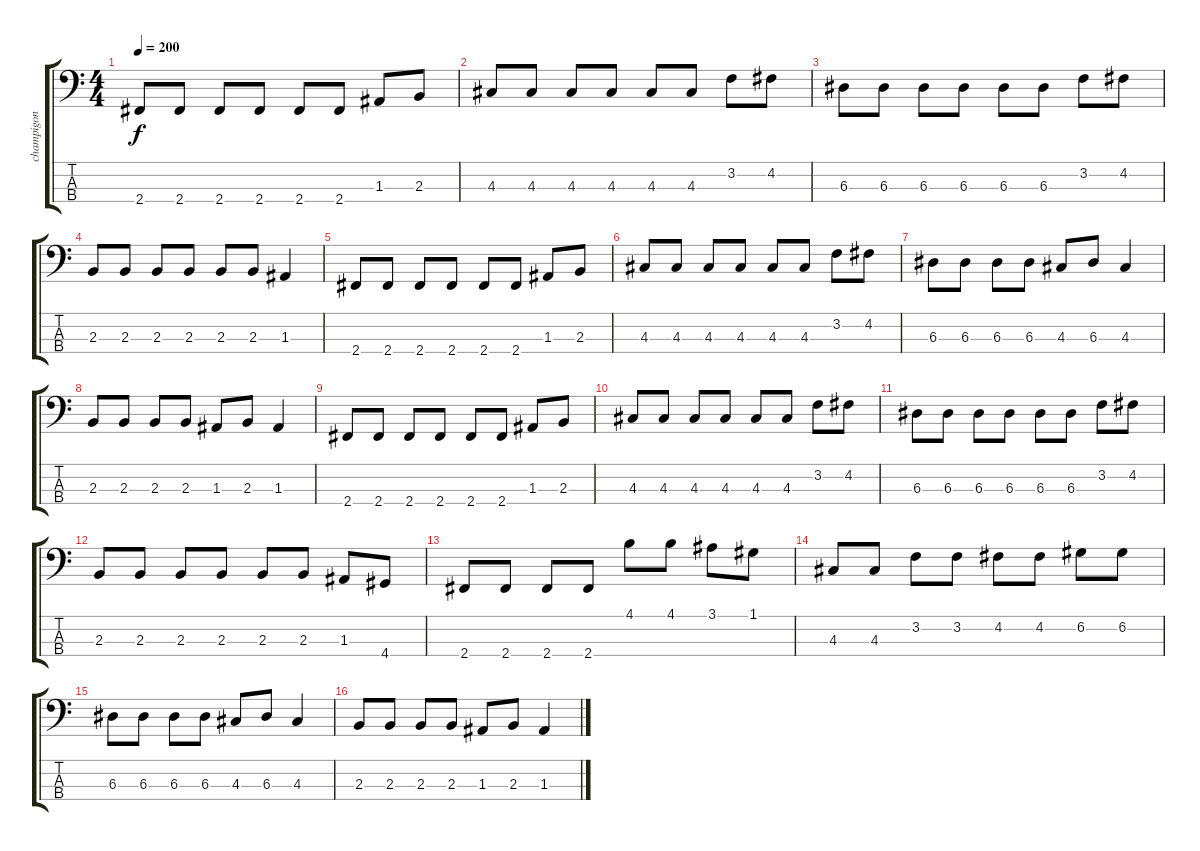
\track ("champigon" "champigon") {instrument acousticbass}
\staff {score tabs}
\tuning (G2 D2 A1 E1) {hide}
\ts (4 4)
\tempo 200
\clef f4
\ks c
2.4.8{dy f} 2.4.8 2.4.8 2.4.8 2.4.8 2.4.8 1.3.8 2.3.8 |
4.3.8 4.3.8 4.3.8 4.3.8 4.3.8 4.3.8 3.2.8 4.2.8 |
6.3.8 6.3.8 6.3.8 6.3.8 6.3.8 6.3.8 3.2.8 4.2.8 |
2.3.8 2.3.8 2.3.8 2.3.8 2.3.8 2.3.8 1.3.4 |
2.4.8 2.4.8 2.4.8 2.4.8 2.4.8 2.4.8 1.3.8 2.3.8 |
4.3.8 4.3.8 4.3.8 4.3.8 4.3.8 4.3.8 3.2.8 4.2.8 |
6.3.8 6.3.8 6.3.8 6.3.8 4.3.8 6.3.8 4.3.4 |
2.3.8 2.3.8 2.3.8 2.3.8 1.3.8 2.3.8 1.3.4 |
2.4.8 2.4.8 2.4.8 2.4.8 2.4.8 2.4.8 1.3.8 2.3.8 |
4.3.8 4.3.8 4.3.8 4.3.8 4.3.8 4.3.8 3.2.8 4.2.8 |
6.3.8 6.3.8 6.3.8 6.3.8 6.3.8 6.3.8 3.2.8 4.2.8 |
2.3.8 2.3.8 2.3.8 2.3.8 2.3.8 2.3.8 1.3.8 4.4.8 |
2.4.8 2.4.8 2.4.8 2.4.8 4.1.8 4.1.8 3.1.8 1.1.8 |
4.3.8 4.3.8 3.2.8 3.2.8 4.2.8 4.2.8 6.2.8 6.2.8 |
6.3.8 6.3.8 6.3.8 6.3.8 4.3.8 6.3.8 4.3.4 |
2.3.8 2.3.8 2.3.8 2.3.8 1.3.8 2.3.8 1.3.4
